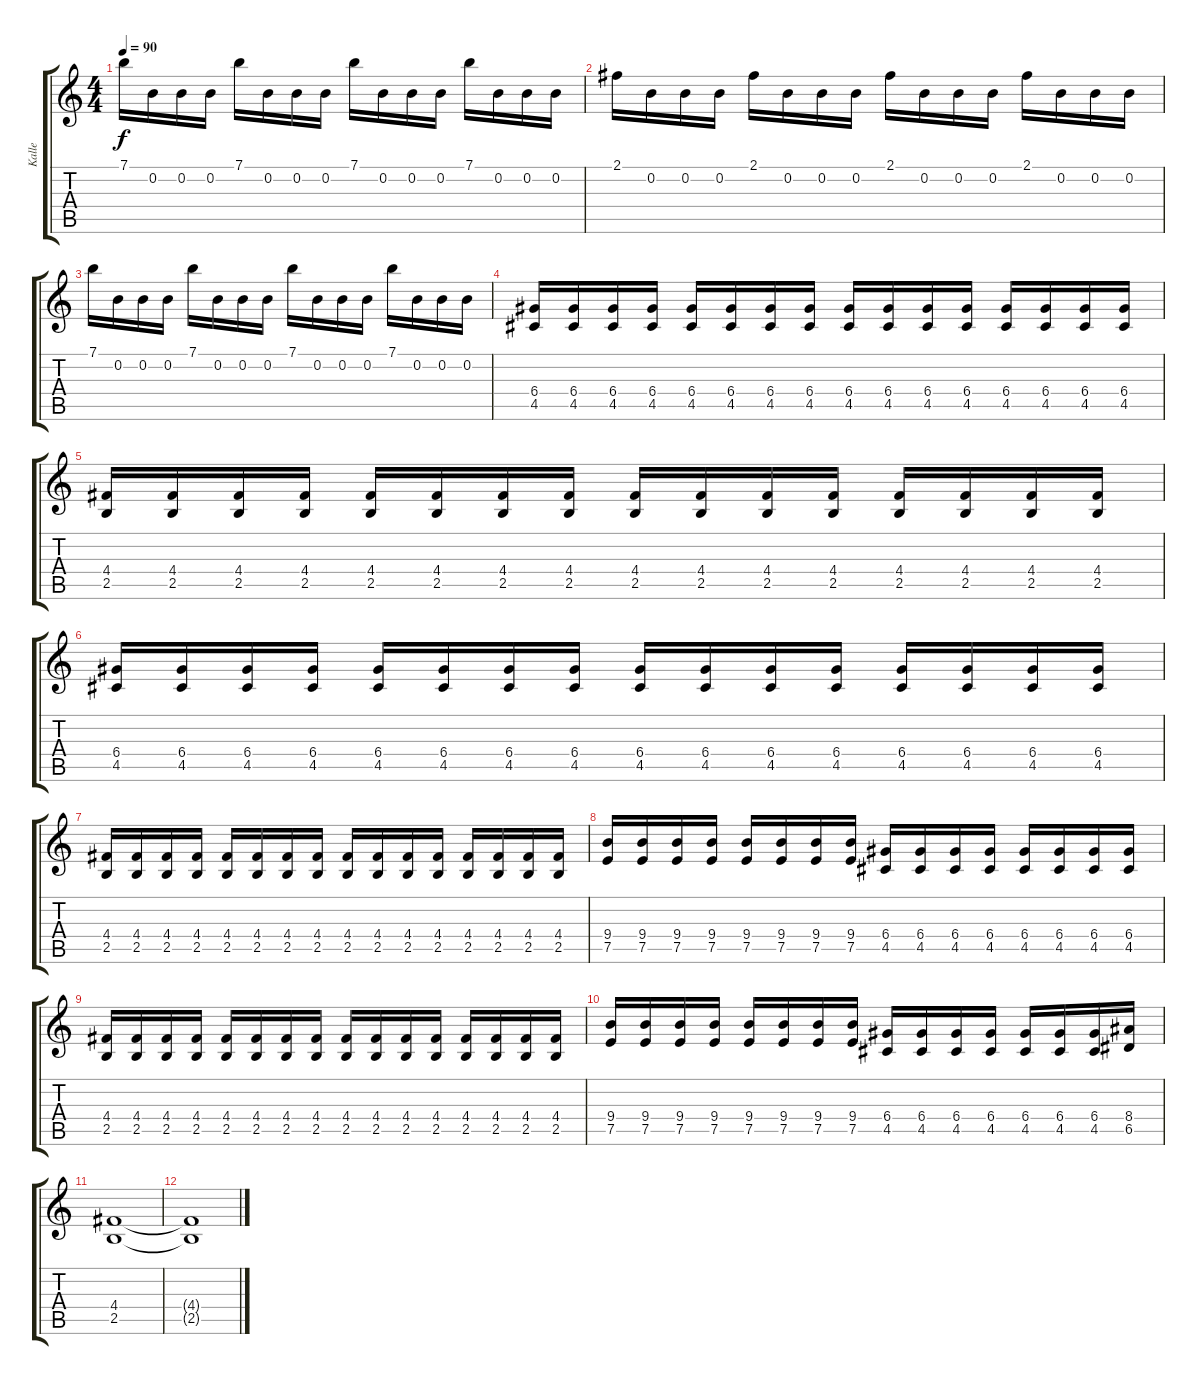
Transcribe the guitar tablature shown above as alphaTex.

\track ("Kalle" "Kalle") {instrument distortionguitar}
\staff {score tabs}
\tuning (E4 B3 G3 D3 A2 E2) {hide}
\ts (4 4)
\tempo 90
\clef g2
\ks c
7.1.16{dy f} 0.2.16 0.2.16 0.2.16 7.1.16 0.2.16 0.2.16 0.2.16 7.1.16 0.2.16 0.2.16 0.2.16 7.1.16 0.2.16 0.2.16 0.2.16 |
2.1.16 0.2.16 0.2.16 0.2.16 2.1.16 0.2.16 0.2.16 0.2.16 2.1.16 0.2.16 0.2.16 0.2.16 2.1.16 0.2.16 0.2.16 0.2.16 |
7.1.16 0.2.16 0.2.16 0.2.16 7.1.16 0.2.16 0.2.16 0.2.16 7.1.16 0.2.16 0.2.16 0.2.16 7.1.16 0.2.16 0.2.16 0.2.16 |
(6.4 4.5).16 (6.4 4.5).16 (6.4 4.5).16 (6.4 4.5).16 (6.4 4.5).16 (6.4 4.5).16 (6.4 4.5).16 (6.4 4.5).16 (6.4 4.5).16 (6.4 4.5).16 (6.4 4.5).16 (6.4 4.5).16 (6.4 4.5).16 (6.4 4.5).16 (6.4 4.5).16 (6.4 4.5).16 |
(4.4 2.5).16 (4.4 2.5).16 (4.4 2.5).16 (4.4 2.5).16 (4.4 2.5).16 (4.4 2.5).16 (4.4 2.5).16 (4.4 2.5).16 (4.4 2.5).16 (4.4 2.5).16 (4.4 2.5).16 (4.4 2.5).16 (4.4 2.5).16 (4.4 2.5).16 (4.4 2.5).16 (4.4 2.5).16 |
(6.4 4.5).16 (6.4 4.5).16 (6.4 4.5).16 (6.4 4.5).16 (6.4 4.5).16 (6.4 4.5).16 (6.4 4.5).16 (6.4 4.5).16 (6.4 4.5).16 (6.4 4.5).16 (6.4 4.5).16 (6.4 4.5).16 (6.4 4.5).16 (6.4 4.5).16 (6.4 4.5).16 (6.4 4.5).16 |
(4.4 2.5).16 (4.4 2.5).16 (4.4 2.5).16 (4.4 2.5).16 (4.4 2.5).16 (4.4 2.5).16 (4.4 2.5).16 (4.4 2.5).16 (4.4 2.5).16 (4.4 2.5).16 (4.4 2.5).16 (4.4 2.5).16 (4.4 2.5).16 (4.4 2.5).16 (4.4 2.5).16 (4.4 2.5).16 |
(9.4 7.5).16 (9.4 7.5).16 (9.4 7.5).16 (9.4 7.5).16 (9.4 7.5).16 (9.4 7.5).16 (9.4 7.5).16 (9.4 7.5).16 (6.4 4.5).16 (6.4 4.5).16 (6.4 4.5).16 (6.4 4.5).16 (6.4 4.5).16 (6.4 4.5).16 (6.4 4.5).16 (6.4 4.5).16 |
(4.4 2.5).16 (4.4 2.5).16 (4.4 2.5).16 (4.4 2.5).16 (4.4 2.5).16 (4.4 2.5).16 (4.4 2.5).16 (4.4 2.5).16 (4.4 2.5).16 (4.4 2.5).16 (4.4 2.5).16 (4.4 2.5).16 (4.4 2.5).16 (4.4 2.5).16 (4.4 2.5).16 (4.4 2.5).16 |
(9.4 7.5).16 (9.4 7.5).16 (9.4 7.5).16 (9.4 7.5).16 (9.4 7.5).16 (9.4 7.5).16 (9.4 7.5).16 (9.4 7.5).16 (6.4 4.5).16 (6.4 4.5).16 (6.4 4.5).16 (6.4 4.5).16 (6.4 4.5).16 (6.4 4.5).16 (6.4 4.5).16 (8.4 6.5).16 |
(4.4 2.5).1 |
(4.4{t} 2.5{t}).1
